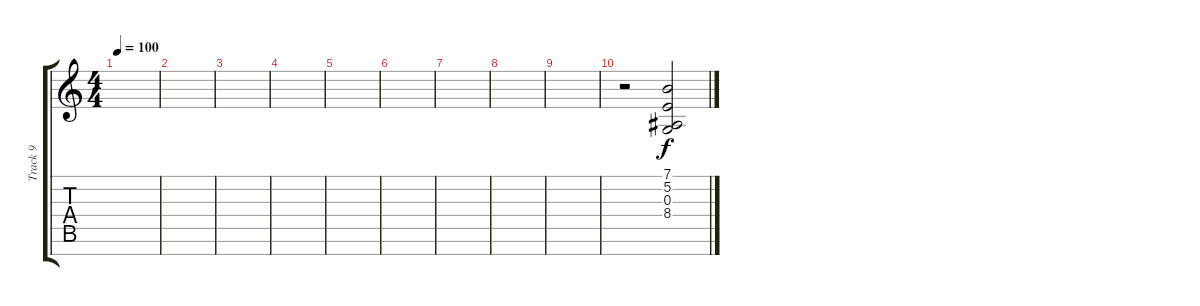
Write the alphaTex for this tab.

\track ("Track 9" "Track 9") {instrument reversecymbal}
\staff {score tabs}
\tuning (E4 B3 G3 D3 A2 E2 B1) {hide}
\ts (4 4)
\tempo 100
\clef g2
\ks c
|
|
|
|
|
|
|
|
|
r.2 (7.1 5.2 0.3 8.4).2
